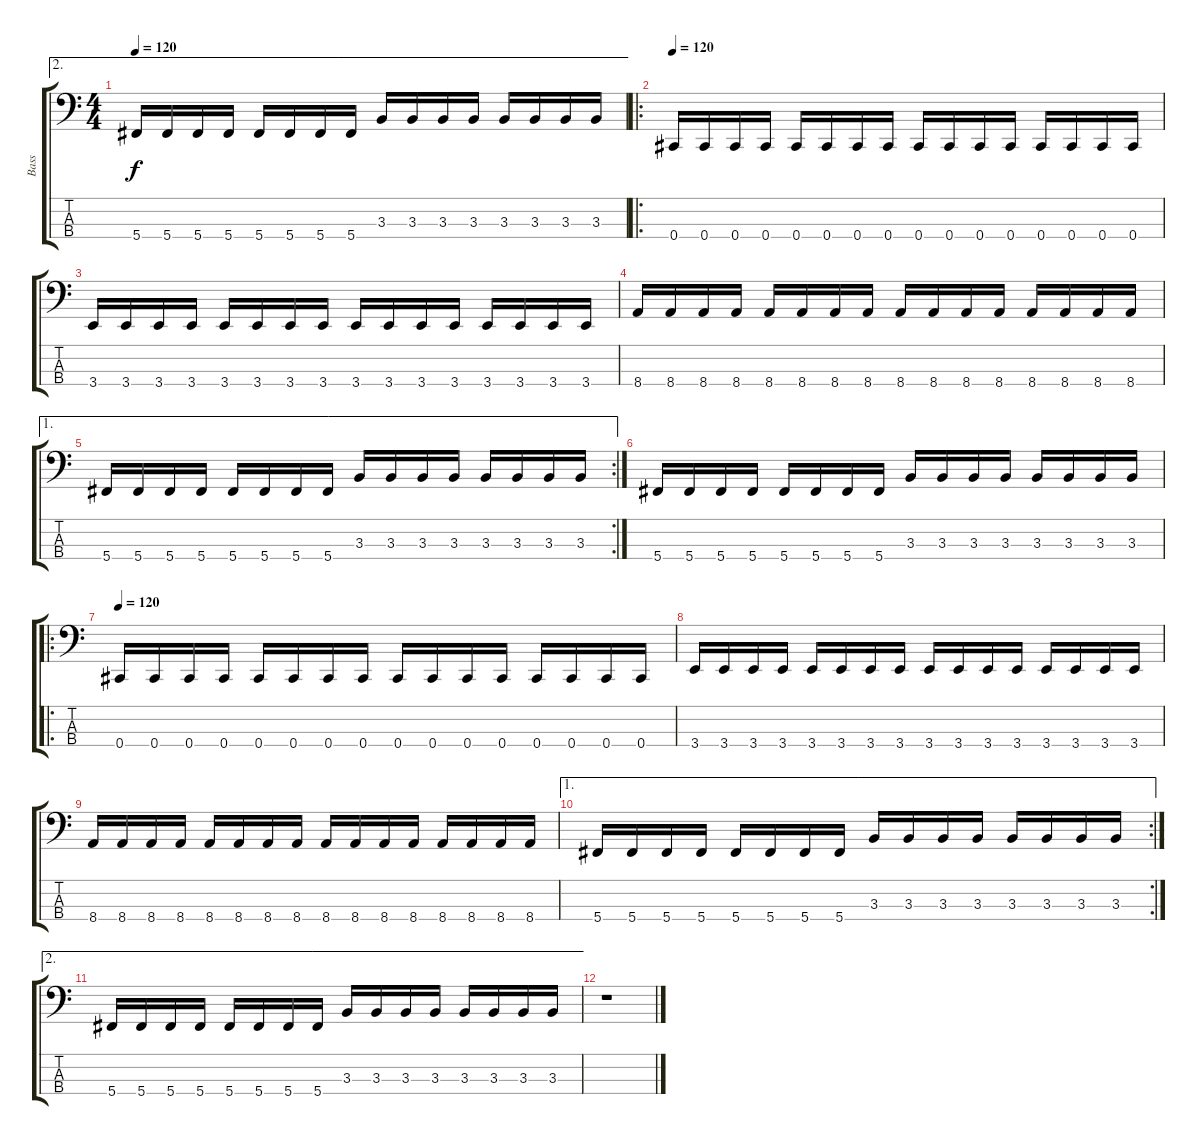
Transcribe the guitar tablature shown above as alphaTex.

\track ("Bass" "Bass") {instrument electricbassfinger}
\staff {score tabs}
\tuning (Gb2 Db2 Ab1 Db1) {hide}
\ae 2
\ts (4 4)
\tempo 120
\clef f4
\ks c
5.4.16{dy f} 5.4.16 5.4.16 5.4.16 5.4.16 5.4.16 5.4.16 5.4.16 3.3.16 3.3.16 3.3.16 3.3.16 3.3.16 3.3.16 3.3.16 3.3.16 |
\ro
\tempo 120
0.4.16 0.4.16 0.4.16 0.4.16 0.4.16 0.4.16 0.4.16 0.4.16 0.4.16 0.4.16 0.4.16 0.4.16 0.4.16 0.4.16 0.4.16 0.4.16 |
3.4.16 3.4.16 3.4.16 3.4.16 3.4.16 3.4.16 3.4.16 3.4.16 3.4.16 3.4.16 3.4.16 3.4.16 3.4.16 3.4.16 3.4.16 3.4.16 |
8.4.16 8.4.16 8.4.16 8.4.16 8.4.16 8.4.16 8.4.16 8.4.16 8.4.16 8.4.16 8.4.16 8.4.16 8.4.16 8.4.16 8.4.16 8.4.16 |
\ae 1
\rc 2
5.4.16 5.4.16 5.4.16 5.4.16 5.4.16 5.4.16 5.4.16 5.4.16 3.3.16 3.3.16 3.3.16 3.3.16 3.3.16 3.3.16 3.3.16 3.3.16 |
5.4.16 5.4.16 5.4.16 5.4.16 5.4.16 5.4.16 5.4.16 5.4.16 3.3.16 3.3.16 3.3.16 3.3.16 3.3.16 3.3.16 3.3.16 3.3.16 |
\ro
\tempo 120
0.4.16 0.4.16 0.4.16 0.4.16 0.4.16 0.4.16 0.4.16 0.4.16 0.4.16 0.4.16 0.4.16 0.4.16 0.4.16 0.4.16 0.4.16 0.4.16 |
3.4.16 3.4.16 3.4.16 3.4.16 3.4.16 3.4.16 3.4.16 3.4.16 3.4.16 3.4.16 3.4.16 3.4.16 3.4.16 3.4.16 3.4.16 3.4.16 |
8.4.16 8.4.16 8.4.16 8.4.16 8.4.16 8.4.16 8.4.16 8.4.16 8.4.16 8.4.16 8.4.16 8.4.16 8.4.16 8.4.16 8.4.16 8.4.16 |
\ae 1
\rc 2
5.4.16 5.4.16 5.4.16 5.4.16 5.4.16 5.4.16 5.4.16 5.4.16 3.3.16 3.3.16 3.3.16 3.3.16 3.3.16 3.3.16 3.3.16 3.3.16 |
\ae 2
5.4.16 5.4.16 5.4.16 5.4.16 5.4.16 5.4.16 5.4.16 5.4.16 3.3.16 3.3.16 3.3.16 3.3.16 3.3.16 3.3.16 3.3.16 3.3.16 |
r.1
